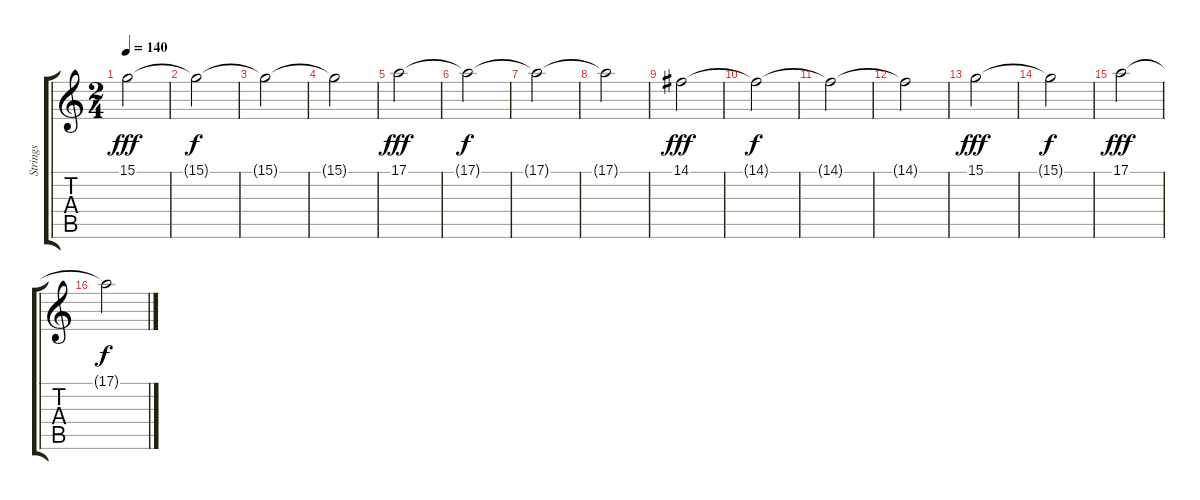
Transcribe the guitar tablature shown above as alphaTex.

\track ("Strings" "Strings") {instrument stringensemble1}
\staff {score tabs}
\tuning (E4 B3 G3 D3 A2 E2) {hide}
\ts (2 4)
\tempo 140
\clef g2
\ks c
15.1.2{dy fff} |
15.1{t}.2{dy f} |
15.1{t}.2 |
15.1{t}.2 |
17.1.2{dy fff} |
17.1{t}.2{dy f} |
17.1{t}.2 |
17.1{t}.2 |
14.1.2{dy fff} |
14.1{t}.2{dy f} |
14.1{t}.2 |
14.1{t}.2 |
15.1.2{dy fff} |
15.1{t}.2{dy f} |
17.1.2{dy fff} |
17.1{t}.2{dy f}
